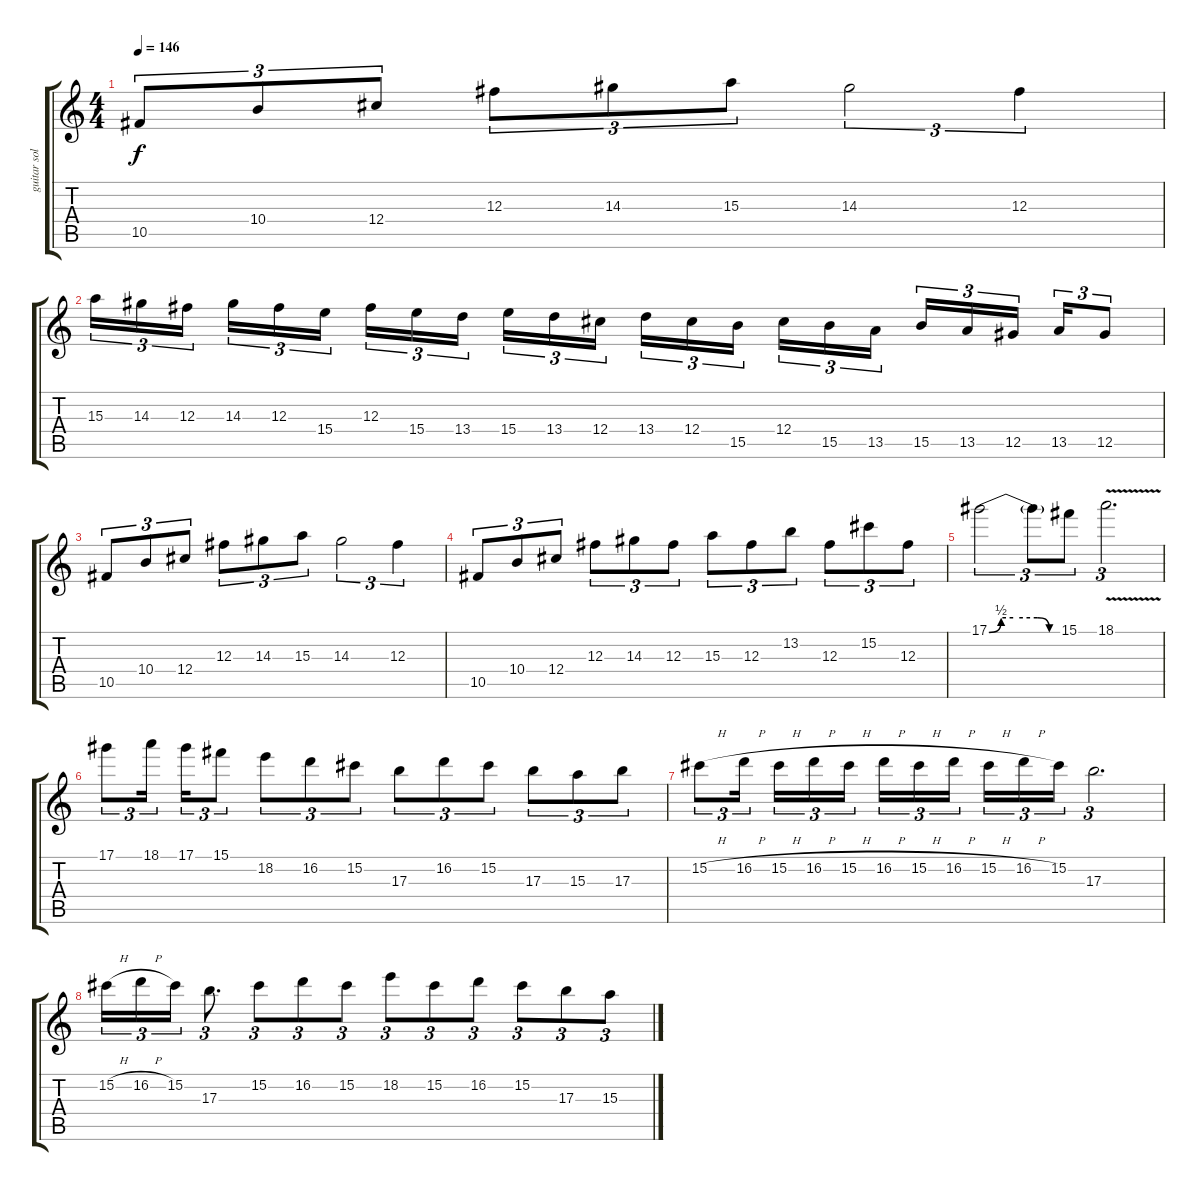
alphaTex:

\track ("guitar solo" "guitar sol") {instrument overdrivenguitar}
\staff {score tabs}
\tuning (Eb4 Bb3 Gb3 Db3 Ab2 Eb2) {hide}
\ts (4 4)
\tempo 146
\clef g2
\ks c
10.5.8{tu (3 2) dy f} 10.4.8{tu (3 2)} 12.4.8{tu (3 2)} 12.3.8{tu (3 2)} 14.3.8{tu (3 2)} 15.3.8{tu (3 2)} 14.3.2{tu (3 2)} 12.3.4{tu (3 2)} |
15.3.16{tu (3 2)} 14.3.16{tu (3 2)} 12.3.16{tu (3 2) beam splitsecondary} 14.3.16{tu (3 2)} 12.3.16{tu (3 2)} 15.4.16{tu (3 2)} 12.3.16{tu (3 2)} 15.4.16{tu (3 2)} 13.4.16{tu (3 2) beam splitsecondary} 15.4.16{tu (3 2)} 13.4.16{tu (3 2)} 12.4.16{tu (3 2)} 13.4.16{tu (3 2)} 12.4.16{tu (3 2)} 15.5.16{tu (3 2) beam splitsecondary} 12.4.16{tu (3 2)} 15.5.16{tu (3 2)} 13.5.16{tu (3 2)} 15.5.16{tu (3 2)} 13.5.16{tu (3 2)} 12.5.16{tu (3 2) beam splitsecondary} 13.5.16{tu (3 2)} 12.5.8{tu (3 2)} |
10.5.8{tu (3 2)} 10.4.8{tu (3 2)} 12.4.8{tu (3 2)} 12.3.8{tu (3 2)} 14.3.8{tu (3 2)} 15.3.8{tu (3 2)} 14.3.2{tu (3 2)} 12.3.4{tu (3 2)} |
10.5.8{tu (3 2)} 10.4.8{tu (3 2)} 12.4.8{tu (3 2)} 12.3.8{tu (3 2)} 14.3.8{tu (3 2)} 12.3.8{tu (3 2)} 15.3.8{tu (3 2)} 12.3.8{tu (3 2)} 13.2.8{tu (3 2)} 12.3.8{tu (3 2)} 15.2.8{tu (3 2)} 12.3.8{tu (3 2)} |
17.1{be (custom 0 0 10 2 20 2 40 2 50 0 60 0)}.2{tu (3 2)} 17.1{t}.8{tu (3 2)} 15.1.8{tu (3 2)} 18.1{v}.2{d tu (3 2)} |
17.1.8{tu (3 2)} 18.1.16{tu (3 2) beam splitsecondary} 17.1.16{tu (3 2)} 15.1.8{tu (3 2)} 18.2.8{tu (3 2)} 16.2.8{tu (3 2)} 15.2.8{tu (3 2)} 17.3.8{tu (3 2)} 16.2.8{tu (3 2)} 15.2.8{tu (3 2)} 17.3.8{tu (3 2)} 15.3.8{tu (3 2)} 17.3.8{tu (3 2)} |
15.2{h}.8{tu (3 2)} 16.2{h}.16{tu (3 2) beam splitsecondary} 15.2{h}.16{tu (3 2)} 16.2{h}.16{tu (3 2)} 15.2{h}.16{tu (3 2)} 16.2{h}.16{tu (3 2)} 15.2{h}.16{tu (3 2)} 16.2{h}.16{tu (3 2) beam splitsecondary} 15.2{h}.16{tu (3 2)} 16.2{h}.16{tu (3 2)} 15.2.16{tu (3 2)} 17.3.2{d tu (3 2)} |
15.2{h}.16{tu (3 2)} 16.2{h}.16{tu (3 2)} 15.2.16{tu (3 2)} 17.3.8{d tu (3 2)} 15.2.8{tu (3 2)} 16.2.8{tu (3 2)} 15.2.8{tu (3 2)} 18.2.8{tu (3 2)} 15.2.8{tu (3 2)} 16.2.8{tu (3 2)} 15.2.8{tu (3 2)} 17.3.8{tu (3 2)} 15.3.8{tu (3 2)}
